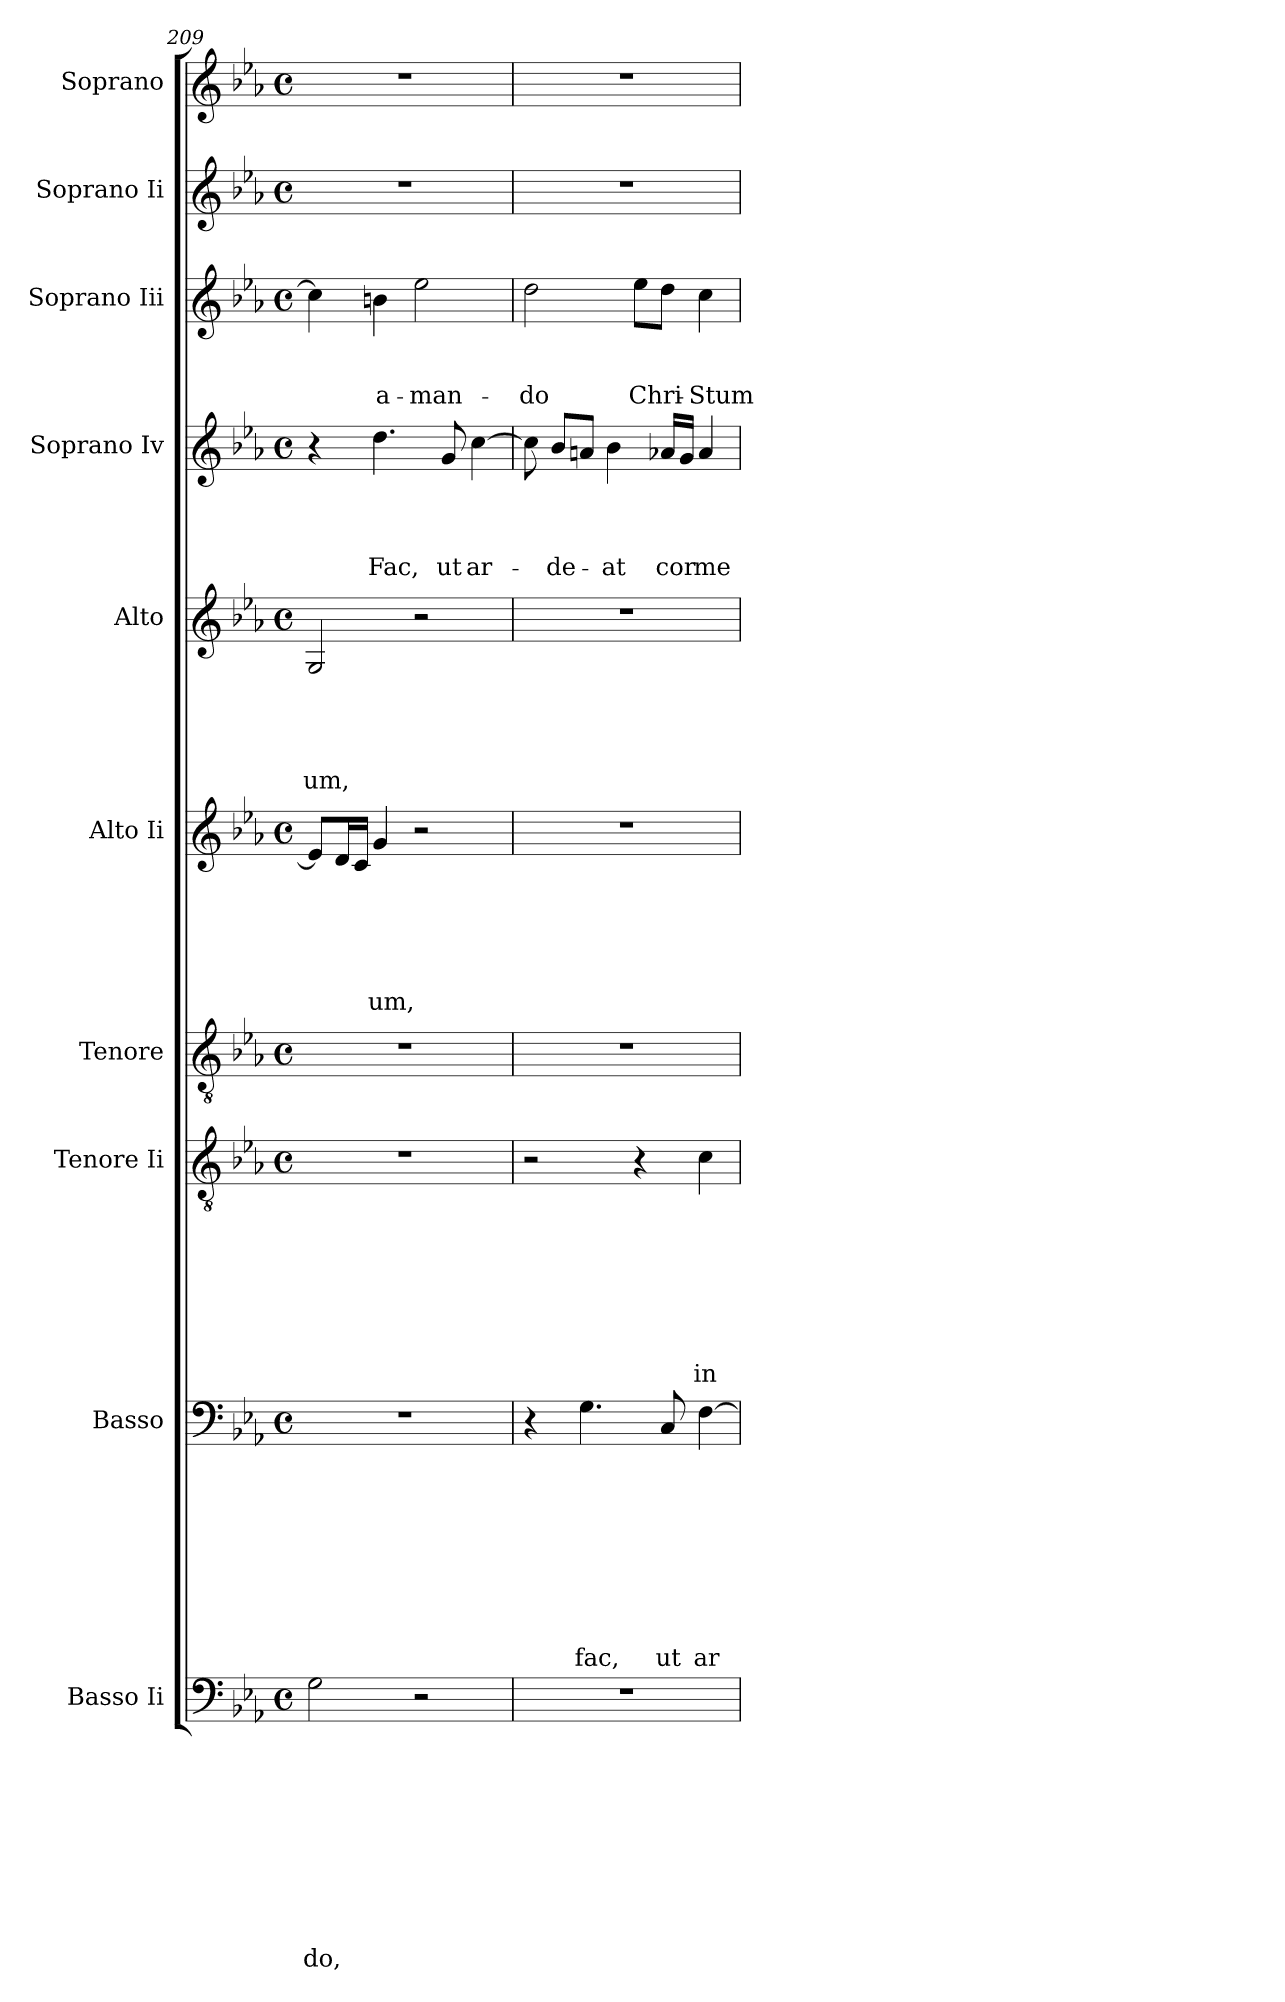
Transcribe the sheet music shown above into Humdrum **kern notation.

**kern	**text	**text	**text	**text	**text	**text	**text	**text	**text	**text	**kern	**text	**text	**text	**text	**text	**text	**text	**text	**text	**kern	**text	**text	**text	**text	**text	**text	**text	**text	**kern	**kern	**text	**text	**text	**text	**text	**text	**kern	**text	**text	**text	**text	**text	**kern	**text	**text	**text	**text	**kern	**text	**text	**text	**kern	**kern
*part10	*part10	*part10	*part10	*part10	*part10	*part10	*part10	*part10	*part10	*part10	*part9	*part9	*part9	*part9	*part9	*part9	*part9	*part9	*part9	*part9	*part8	*part8	*part8	*part8	*part8	*part8	*part8	*part8	*part8	*part7	*part6	*part6	*part6	*part6	*part6	*part6	*part6	*part5	*part5	*part5	*part5	*part5	*part5	*part4	*part4	*part4	*part4	*part4	*part3	*part3	*part3	*part3	*part2	*part1
*staff10	*staff10	*staff10	*staff10	*staff10	*staff10	*staff10	*staff10	*staff10	*staff10	*staff10	*staff9	*staff9	*staff9	*staff9	*staff9	*staff9	*staff9	*staff9	*staff9	*staff9	*staff8	*staff8	*staff8	*staff8	*staff8	*staff8	*staff8	*staff8	*staff8	*staff7	*staff6	*staff6	*staff6	*staff6	*staff6	*staff6	*staff6	*staff5	*staff5	*staff5	*staff5	*staff5	*staff5	*staff4	*staff4	*staff4	*staff4	*staff4	*staff3	*staff3	*staff3	*staff3	*staff2	*staff1
*I"Basso Ii	*	*	*	*	*	*	*	*	*	*	*I"Basso	*	*	*	*	*	*	*	*	*	*I"Tenore Ii	*	*	*	*	*	*	*	*	*I"Tenore	*I"Alto Ii	*	*	*	*	*	*	*I"Alto	*	*	*	*	*	*I"Soprano Iv	*	*	*	*	*I"Soprano Iii	*	*	*	*I"Soprano Ii	*I"Soprano
*clefF4	*	*	*	*	*	*	*	*	*	*	*clefF4	*	*	*	*	*	*	*	*	*	*clefGv2	*	*	*	*	*	*	*	*	*clefGv2	*clefG2	*	*	*	*	*	*	*clefG2	*	*	*	*	*	*clefG2	*	*	*	*	*clefG2	*	*	*	*clefG2	*clefG2
*k[b-e-a-]	*	*	*	*	*	*	*	*	*	*	*k[b-e-a-]	*	*	*	*	*	*	*	*	*	*k[b-e-a-]	*	*	*	*	*	*	*	*	*k[b-e-a-]	*k[b-e-a-]	*	*	*	*	*	*	*k[b-e-a-]	*	*	*	*	*	*k[b-e-a-]	*	*	*	*	*k[b-e-a-]	*	*	*	*k[b-e-a-]	*k[b-e-a-]
*E-:	*	*	*	*	*	*	*	*	*	*	*E-:	*	*	*	*	*	*	*	*	*	*E-:	*	*	*	*	*	*	*	*	*E-:	*E-:	*	*	*	*	*	*	*E-:	*	*	*	*	*	*E-:	*	*	*	*	*E-:	*	*	*	*E-:	*E-:
*M4/4	*	*	*	*	*	*	*	*	*	*	*M4/4	*	*	*	*	*	*	*	*	*	*M4/4	*	*	*	*	*	*	*	*	*M4/4	*M4/4	*	*	*	*	*	*	*M4/4	*	*	*	*	*	*M4/4	*	*	*	*	*M4/4	*	*	*	*M4/4	*M4/4
*met(c)	*	*	*	*	*	*	*	*	*	*	*met(c)	*	*	*	*	*	*	*	*	*	*met(c)	*	*	*	*	*	*	*	*	*met(c)	*met(c)	*	*	*	*	*	*	*met(c)	*	*	*	*	*	*met(c)	*	*	*	*	*met(c)	*	*	*	*met(c)	*met(c)
=209	=209	=209	=209	=209	=209	=209	=209	=209	=209	=209	=209	=209	=209	=209	=209	=209	=209	=209	=209	=209	=209	=209	=209	=209	=209	=209	=209	=209	=209	=209	=209	=209	=209	=209	=209	=209	=209	=209	=209	=209	=209	=209	=209	=209	=209	=209	=209	=209	=209	=209	=209	=209	=209	=209
!	!	!	!	!	!	!	!	!	!	!LO:LY:b	!	!	!	!	!	!	!	!	!	!	!	!	!	!	!	!	!	!	!	!	!	!	!	!	!	!	!	!	!	!	!	!	!LO:LY:b	!	!	!	!	!	!	!	!	!	!	!
2G\	.	.	.	.	.	.	.	.	.	-do,	1r	.	.	.	.	.	.	.	.	.	1r	.	.	.	.	.	.	.	.	1r	8e-/L]	.	.	.	.	.	.	2G/	.	.	.	.	-um,	4r	.	.	.	.	4cc\]	.	.	.	1r	1r
.	.	.	.	.	.	.	.	.	.	.	.	.	.	.	.	.	.	.	.	.	.	.	.	.	.	.	.	.	.	.	16d/L	.	.	.	.	.	.	.	.	.	.	.	.	.	.	.	.	.	.	.	.	.	.	.
.	.	.	.	.	.	.	.	.	.	.	.	.	.	.	.	.	.	.	.	.	.	.	.	.	.	.	.	.	.	.	16c/JJ	.	.	.	.	.	.	.	.	.	.	.	.	.	.	.	.	.	.	.	.	.	.	.
!	!	!	!	!	!	!	!	!	!	!	!	!	!	!	!	!	!	!	!	!	!	!	!	!	!	!	!	!	!	!	!	!	!	!	!	!	!LO:LY:b	!	!	!	!	!	!	!	!	!	!	!LO:LY:b	!	!	!	!LO:LY:b	!	!
.	.	.	.	.	.	.	.	.	.	.	.	.	.	.	.	.	.	.	.	.	.	.	.	.	.	.	.	.	.	.	4g/	.	.	.	.	.	-um,	.	.	.	.	.	.	4.dd\	.	.	.	Fac,	4bn\	.	.	a-	.	.
!	!	!	!	!	!	!	!	!	!	!	!	!	!	!	!	!	!	!	!	!	!	!	!	!	!	!	!	!	!	!	!	!	!	!	!	!	!	!	!	!	!	!	!	!	!	!	!	!	!	!	!	!LO:LY:b	!	!
2r	.	.	.	.	.	.	.	.	.	.	.	.	.	.	.	.	.	.	.	.	.	.	.	.	.	.	.	.	.	.	2r	.	.	.	.	.	.	2r	.	.	.	.	.	.	.	.	.	.	2ee-\	.	.	-man-	.	.
!	!	!	!	!	!	!	!	!	!	!	!	!	!	!	!	!	!	!	!	!	!	!	!	!	!	!	!	!	!	!	!	!	!	!	!	!	!	!	!	!	!	!	!	!	!	!	!	!LO:LY:b	!	!	!	!	!	!
.	.	.	.	.	.	.	.	.	.	.	.	.	.	.	.	.	.	.	.	.	.	.	.	.	.	.	.	.	.	.	.	.	.	.	.	.	.	.	.	.	.	.	.	8g/	.	.	.	ut	.	.	.	.	.	.
!	!	!	!	!	!	!	!	!	!	!	!	!	!	!	!	!	!	!	!	!	!	!	!	!	!	!	!	!	!	!	!	!	!	!	!	!	!	!	!	!	!	!	!	!	!	!	!	!LO:LY:b	!	!	!	!	!	!
.	.	.	.	.	.	.	.	.	.	.	.	.	.	.	.	.	.	.	.	.	.	.	.	.	.	.	.	.	.	.	.	.	.	.	.	.	.	.	.	.	.	.	.	[<4cc\	.	.	.	ar-	.	.	.	.	.	.
!!LO:LB:g=z
=210	=210	=210	=210	=210	=210	=210	=210	=210	=210	=210	=210	=210	=210	=210	=210	=210	=210	=210	=210	=210	=210	=210	=210	=210	=210	=210	=210	=210	=210	=210	=210	=210	=210	=210	=210	=210	=210	=210	=210	=210	=210	=210	=210	=210	=210	=210	=210	=210	=210	=210	=210	=210	=210	=210
!	!	!	!	!	!	!	!	!	!	!	!	!	!	!	!	!	!	!	!	!	!	!	!	!	!	!	!	!	!	!	!	!	!	!	!	!	!	!	!	!	!	!	!	!	!	!	!	!	!	!	!	!LO:LY:b	!	!
1r	.	.	.	.	.	.	.	.	.	.	4r	.	.	.	.	.	.	.	.	.	2r	.	.	.	.	.	.	.	.	1r	1r	.	.	.	.	.	.	1r	.	.	.	.	.	8cc\]	.	.	.	.	2dd\	.	.	-do	1r	1r
!	!	!	!	!	!	!	!	!	!	!	!	!	!	!	!	!	!	!	!	!	!	!	!	!	!	!	!	!	!	!	!	!	!	!	!	!	!	!	!	!	!	!	!	!	!	!	!	!LO:LY:b	!	!	!	!	!	!
.	.	.	.	.	.	.	.	.	.	.	.	.	.	.	.	.	.	.	.	.	.	.	.	.	.	.	.	.	.	.	.	.	.	.	.	.	.	.	.	.	.	.	.	8b-/L	.	.	.	-de-	.	.	.	.	.	.
!	!	!	!	!	!	!	!	!	!	!	!	!	!	!	!	!	!	!	!	!LO:LY:b	!	!	!	!	!	!	!	!	!	!	!	!	!	!	!	!	!	!	!	!	!	!	!	!	!	!	!	!	!	!	!	!	!	!
.	.	.	.	.	.	.	.	.	.	.	4.G\	.	.	.	.	.	.	.	.	fac,	.	.	.	.	.	.	.	.	.	.	.	.	.	.	.	.	.	.	.	.	.	.	.	8an/J	.	.	.	.	.	.	.	.	.	.
!	!	!	!	!	!	!	!	!	!	!	!	!	!	!	!	!	!	!	!	!	!	!	!	!	!	!	!	!	!	!	!	!	!	!	!	!	!	!	!	!	!	!	!	!	!	!	!	!LO:LY:b	!	!	!	!	!	!
.	.	.	.	.	.	.	.	.	.	.	.	.	.	.	.	.	.	.	.	.	.	.	.	.	.	.	.	.	.	.	.	.	.	.	.	.	.	.	.	.	.	.	.	4b-\	.	.	.	-at	.	.	.	.	.	.
!	!	!	!	!	!	!	!	!	!	!	!	!	!	!	!	!	!	!	!	!	!	!	!	!	!	!	!	!	!	!	!	!	!	!	!	!	!	!	!	!	!	!	!	!	!	!	!	!	!	!	!	!LO:LY:b	!	!
.	.	.	.	.	.	.	.	.	.	.	.	.	.	.	.	.	.	.	.	.	4r	.	.	.	.	.	.	.	.	.	.	.	.	.	.	.	.	.	.	.	.	.	.	.	.	.	.	.	8ee-\L	.	.	Chri-	.	.
!	!	!	!	!	!	!	!	!	!	!	!	!	!	!	!	!	!	!	!	!LO:LY:b	!	!	!	!	!	!	!	!	!	!	!	!	!	!	!	!	!	!	!	!	!	!	!	!	!	!	!	!LO:LY:b	!	!	!	!	!	!
.	.	.	.	.	.	.	.	.	.	.	8C/	.	.	.	.	.	.	.	.	ut	.	.	.	.	.	.	.	.	.	.	.	.	.	.	.	.	.	.	.	.	.	.	.	16a-X/LL	.	.	.	cor	8dd\J	.	.	.	.	.
.	.	.	.	.	.	.	.	.	.	.	.	.	.	.	.	.	.	.	.	.	.	.	.	.	.	.	.	.	.	.	.	.	.	.	.	.	.	.	.	.	.	.	.	16g/JJ	.	.	.	.	.	.	.	.	.	.
!	!	!	!	!	!	!	!	!	!	!	!	!	!	!	!	!	!	!	!	!LO:LY:b	!	!	!	!	!	!	!	!	!LO:LY:b	!	!	!	!	!	!	!	!	!	!	!	!	!	!	!	!	!	!	!LO:LY:b	!	!	!	!LO:LY:b	!	!
.	.	.	.	.	.	.	.	.	.	.	[>4F\	.	.	.	.	.	.	.	.	ar-	4c\	.	.	.	.	.	.	.	in	.	.	.	.	.	.	.	.	.	.	.	.	.	.	4a-/	.	.	.	me-	4cc\	.	.	-Stum	.	.
=	=	=	=	=	=	=	=	=	=	=	=	=	=	=	=	=	=	=	=	=	=	=	=	=	=	=	=	=	=	=	=	=	=	=	=	=	=	=	=	=	=	=	=	=	=	=	=	=	=	=	=	=	=	=
*-	*-	*-	*-	*-	*-	*-	*-	*-	*-	*-	*-	*-	*-	*-	*-	*-	*-	*-	*-	*-	*-	*-	*-	*-	*-	*-	*-	*-	*-	*-	*-	*-	*-	*-	*-	*-	*-	*-	*-	*-	*-	*-	*-	*-	*-	*-	*-	*-	*-	*-	*-	*-	*-	*-
